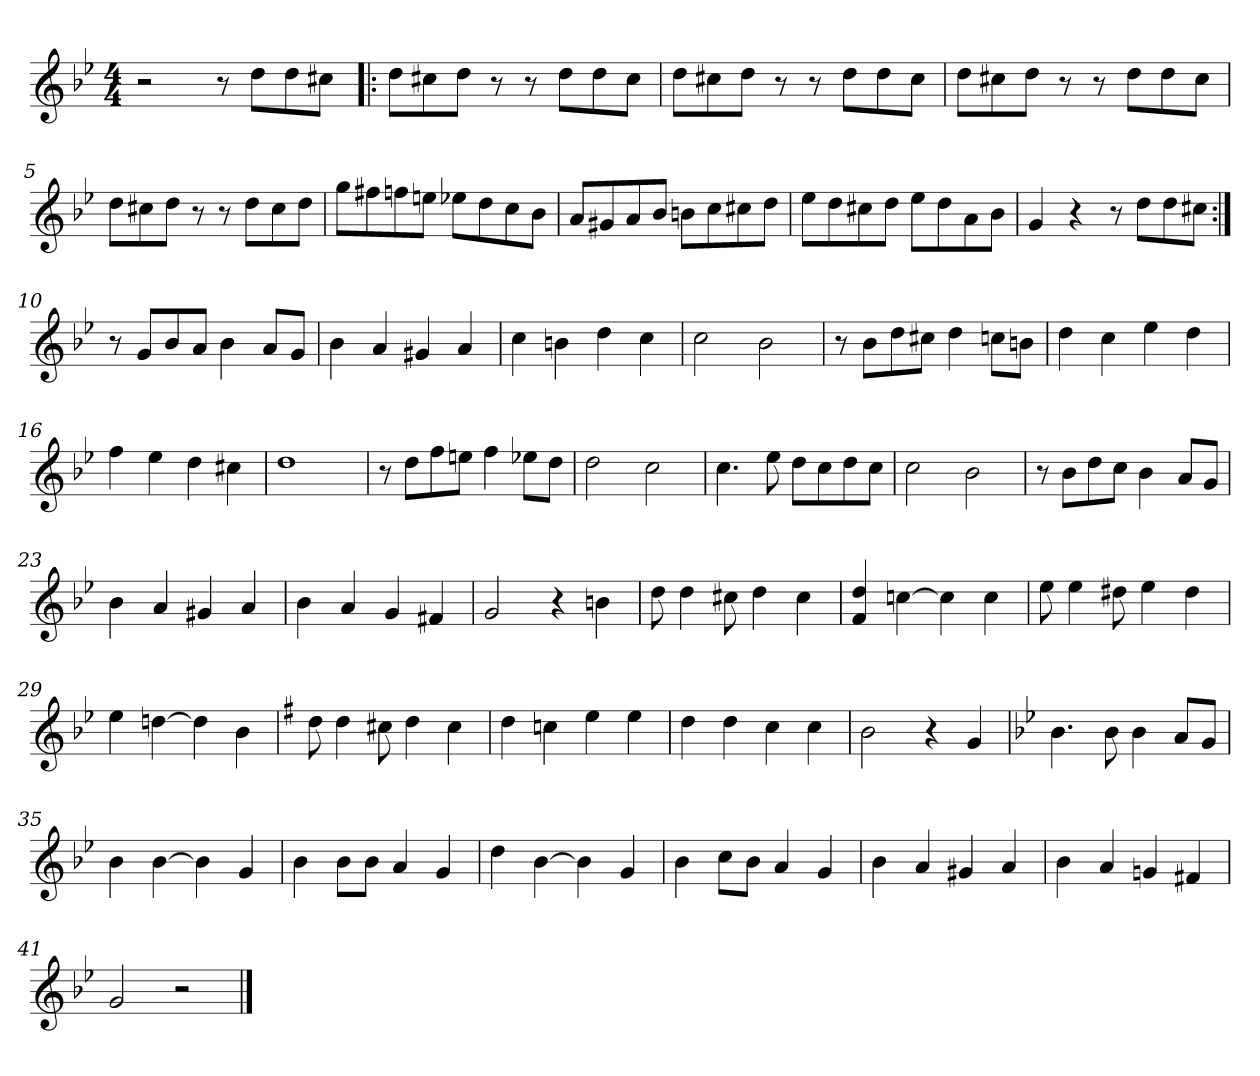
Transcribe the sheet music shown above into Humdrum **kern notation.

**kern
*part1
*staff1
*clefG2
*k[b-e-]
*B-:
*M4/4
=1
2r
8r
8dd\L
8dd\
8cc#X\J
=2!|:
8dd\L
8cc#X\
8dd\J
8r
8r
8dd\L
8dd\
8cc#\J
=3
8dd\L
8cc#X\
8dd\J
8r
8r
8dd\L
8dd\
8cc#\J
!!LO:LB:g=z
=4
8dd\L
8cc#X\
8dd\J
8r
8r
8dd\L
8dd\
8cc#\J
=5
8dd\L
8cc#X\
8dd\J
8r
8r
8dd\L
8cc#\
8dd\J
=6
8gg\L
8ff#X\
8ffn\
8een\J
8ee-X\L
8dd\
8cc\
8b-\J
!!LO:LB:g=z
=7
8a/L
8g#X/
8a/
8b-/J
8bn\L
8cc\
8cc#X\
8dd\J
=8
8ee-\L
8dd\
8cc#X\
8dd\J
8ee-\L
8dd\
8a\
8b-\J
=9
4g/
4r
8r
8dd\L
8dd\
8cc#X\J
!!LO:LB:g=z
=10:|!
8r
8g/L
8b-/
8a/J
4b-\
8a/L
8g/J
=11
4b-\
4a/
4g#X/
4a/
=12
4cc\
4bn\
4dd\
4cc\
=13
2cc\
2b-\
!!LO:LB:g=z
=14
8r
8b-\L
8dd\
8cc#X\J
4dd\
8ccn\L
8bn\J
=15
4dd\
4cc\
4ee-\
4dd\
=16
4ff\
4ee-\
4dd\
4cc#X\
=17
1dd
!!LO:LB:g=z
=18
8r
8dd\L
8ff\
8een\J
4ff\
8ee-X\L
8dd\J
=19
2dd\
2cc\
=20
4.cc\
8ee-\
8dd\L
8cc\
8dd\
8cc\J
=21
2cc\
2b-\
!!LO:LB:g=z
=22
8r
8b-\L
8dd\
8cc\J
4b-\
8a/L
8g/J
=23
4b-\
4a/
4g#X/
4a/
=24
4b-\
4a/
4g/
4f#X/
=25
2g/
4r
4bn\
!!LO:LB:g=z
=26
8dd\
4dd\
8cc#X\
4dd\
4cc#\
=27
4f/ 4dd/
[4ccn\
4cc\]
4cc\
=28
8ee-\
4ee-\
8dd#X\
4ee-\
4dd#\
=29
4ee-\
[>4ddn\
4dd\]
4b-\
!!LO:LB:g=z
=30
*k[f#]
*G:
8dd\
4dd\
8cc#X\
4dd\
4cc#\
=31
4dd\
4ccn\
4ee\
4ee\
=32
4dd\
4dd\
4cc\
4cc\
=33
2b\
4r
4g/
!!LO:LB:g=z
=34
*k[b-e-]
*B-:
4.b-\
8b-\
4b-\
8a/L
8g/J
=35
4b-\
[>4b-\
4b-\]
4g/
=36
4b-\
8b-\L
8b-\J
4a/
4g/
=37
4dd\
[>4b-\
4b-\]
4g/
!!LO:LB:g=z
=38
4b-\
8cc\L
8b-\J
4a/
4g/
=39
4b-\
4a/
4g#X/
4a/
=40
4b-\
4a/
4gn/
4f#X/
=41
2g/
2r
==
*-
